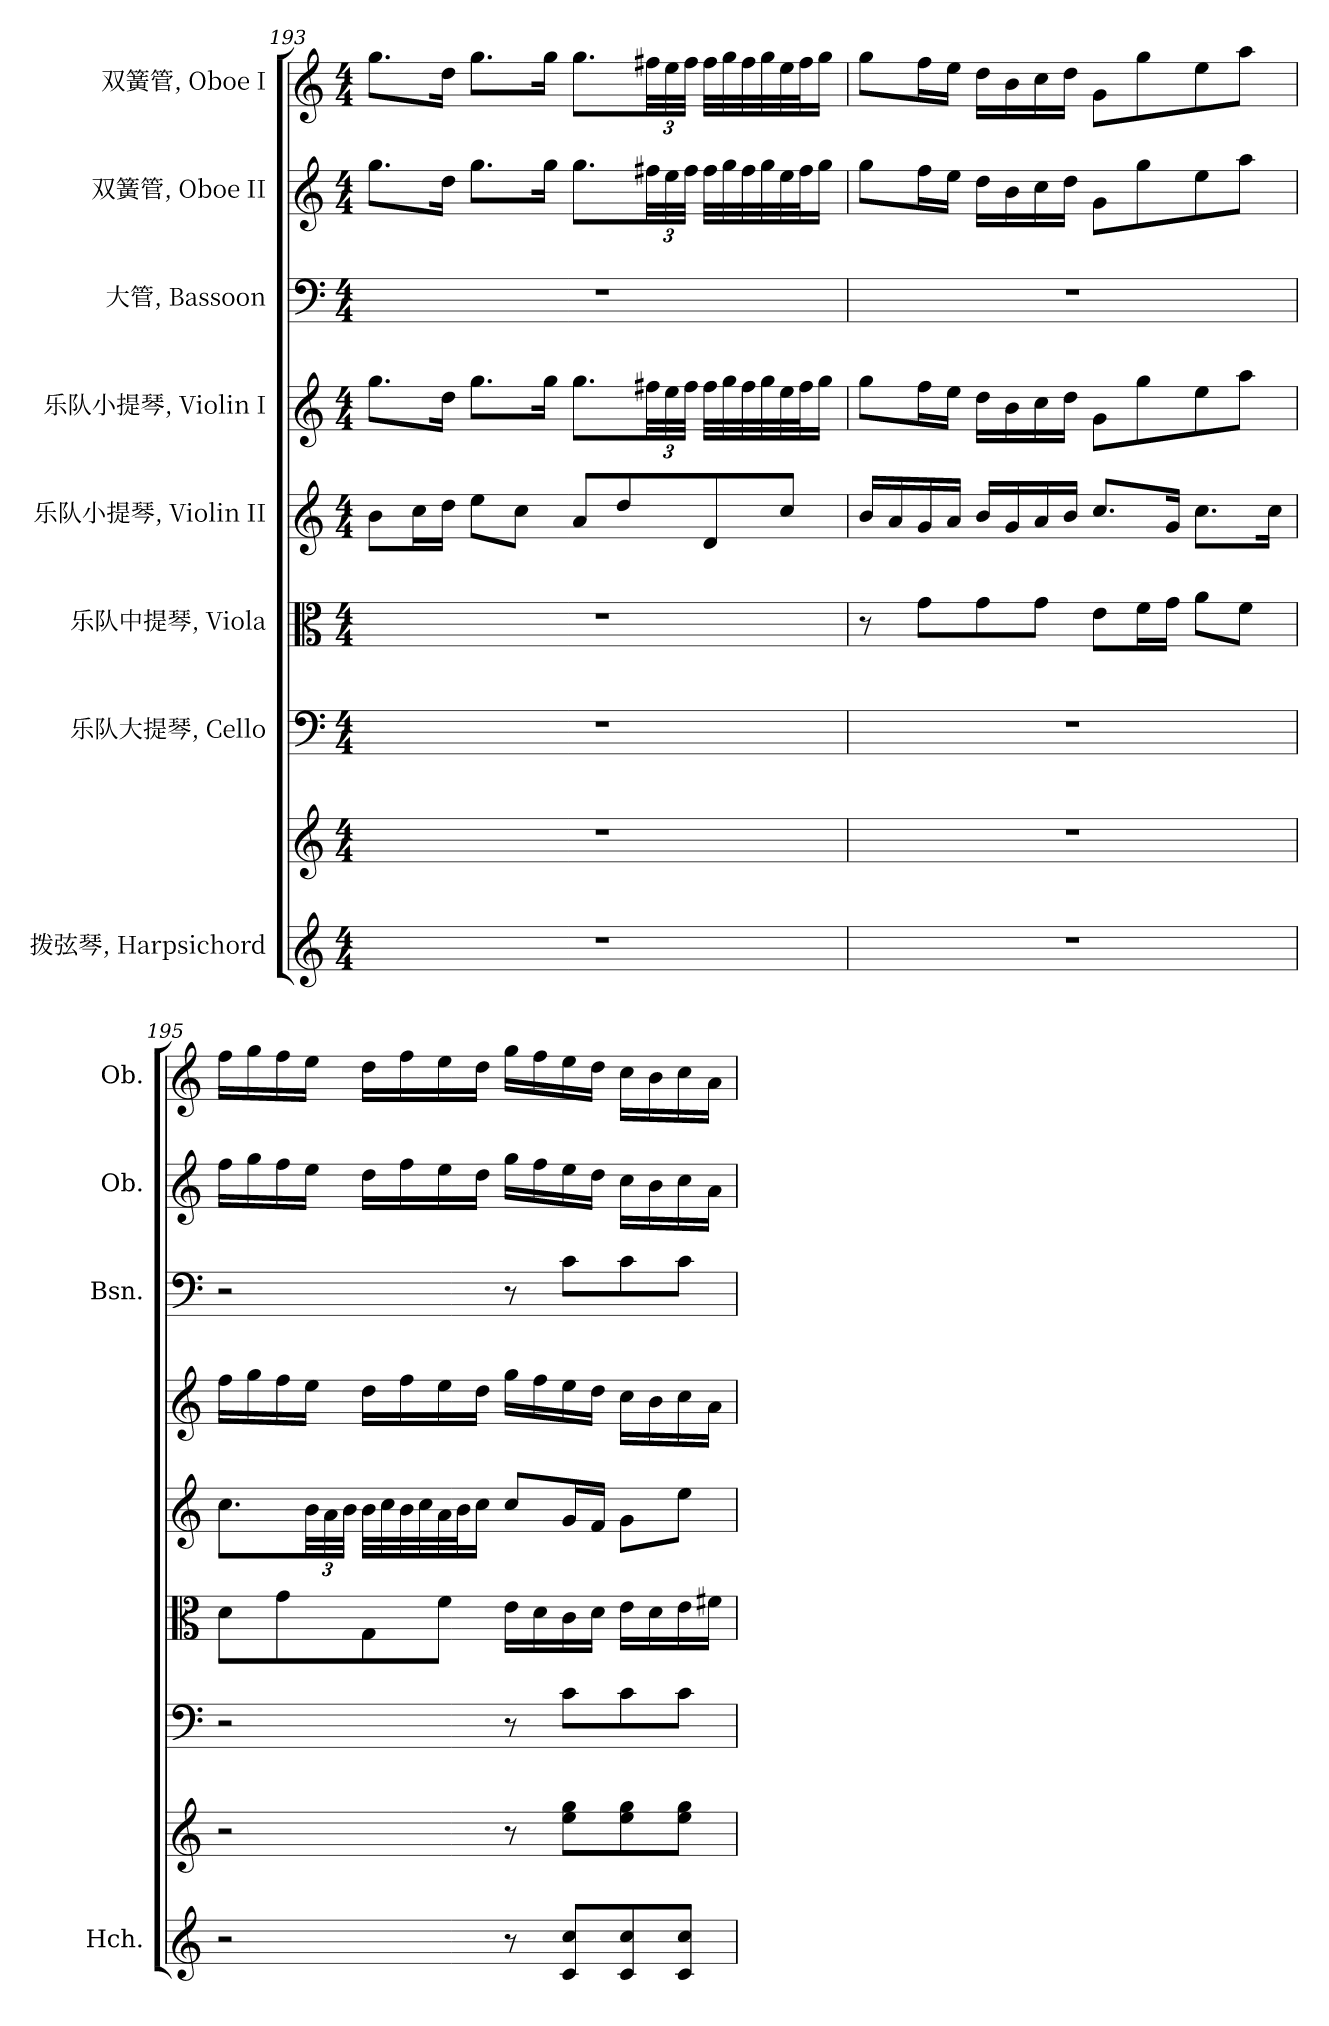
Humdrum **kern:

**kern	**kern	**kern	**kern	**kern	**kern	**kern	**kern	**kern
*part8	*part8	*part7	*part6	*part5	*part4	*part3	*part2	*part1
*staff9	*staff8	*staff7	*staff6	*staff5	*staff4	*staff3	*staff2	*staff1
*I"拨弦琴, Harpsichord	*	*I"乐队大提琴, Cello	*I"乐队中提琴, Viola	*I"乐队小提琴, Violin II	*I"乐队小提琴, Violin I	*I"大管, Bassoon	*I"双簧管, Oboe II	*I"双簧管, Oboe I
*I'Hch.	*	*	*	*	*	*I'Bsn.	*I'Ob.	*I'Ob.
*clefG2	*clefG2	*clefF4	*clefC3	*clefG2	*clefG2	*clefF4	*clefG2	*clefG2
*k[]	*k[]	*k[]	*k[]	*k[]	*k[]	*k[]	*k[]	*k[]
*M4/4	*M4/4	*M4/4	*M4/4	*M4/4	*M4/4	*M4/4	*M4/4	*M4/4
=193	=193	=193	=193	=193	=193	=193	=193	=193
1r	1r	1r	1r	8b\L	8.gg\L	1r	8.gg\L	8.gg\L
.	.	.	.	16cc\L	.	.	.	.
.	.	.	.	16dd\JJ	16dd\Jk	.	16dd\Jk	16dd\Jk
.	.	.	.	8ee\L	8.gg\L	.	8.gg\L	8.gg\L
.	.	.	.	8cc\J	.	.	.	.
.	.	.	.	.	16gg\Jk	.	16gg\Jk	16gg\Jk
.	.	.	.	8a/L	8.gg\L	.	8.gg\L	8.gg\L
.	.	.	.	8dd/	.	.	.	.
*	*	*	*	*	*Xbrackettup	*	*Xbrackettup	*Xbrackettup
.	.	.	.	.	48ff#X\LL	.	48ff#X\LL	48ff#X\LL
.	.	.	.	.	48ee\	.	48ee\	48ee\
.	.	.	.	.	48ff#\JJJ	.	48ff#\JJJ	48ff#\JJJ
.	.	.	.	8d/	32ff#\LLL	.	32ff#\LLL	32ff#\LLL
.	.	.	.	.	32gg\	.	32gg\	32gg\
.	.	.	.	.	32ff#\	.	32ff#\	32ff#\
.	.	.	.	.	32gg\	.	32gg\	32gg\
.	.	.	.	8cc/J	32ee\	.	32ee\	32ee\
.	.	.	.	.	32ff#\J	.	32ff#\J	32ff#\J
.	.	.	.	.	16gg\JJ	.	16gg\JJ	16gg\JJ
!!LO:PB:g=z
=194	=194	=194	=194	=194	=194	=194	=194	=194
1r	1r	1r	8r	16b/LL	8gg\L	1r	8gg\L	8gg\L
.	.	.	.	16a/	.	.	.	.
.	.	.	8g\L	16g/	16ff\L	.	16ff\L	16ff\L
.	.	.	.	16a/JJ	16ee\JJ	.	16ee\JJ	16ee\JJ
.	.	.	8g\	16b/LL	16dd\LL	.	16dd\LL	16dd\LL
.	.	.	.	16g/	16b\	.	16b\	16b\
.	.	.	8g\J	16a/	16cc\	.	16cc\	16cc\
.	.	.	.	16b/JJ	16dd\JJ	.	16dd\JJ	16dd\JJ
.	.	.	8e\L	8.cc/L	8g\L	.	8g\L	8g\L
.	.	.	16f\L	.	8gg\	.	8gg\	8gg\
.	.	.	16g\JJ	16g/Jk	.	.	.	.
.	.	.	8a\L	8.cc\L	8ee\	.	8ee\	8ee\
.	.	.	8f\J	.	8aa\J	.	8aa\J	8aa\J
.	.	.	.	16cc\Jk	.	.	.	.
=195	=195	=195	=195	=195	=195	=195	=195	=195
2r	2r	2r	8d\L	8.cc\L	16ff\LL	2r	16ff\LL	16ff\LL
.	.	.	.	.	16gg\	.	16gg\	16gg\
.	.	.	8g\	.	16ff\	.	16ff\	16ff\
*	*	*	*	*Xbrackettup	*	*	*	*
.	.	.	.	48b\LL	16ee\JJ	.	16ee\JJ	16ee\JJ
.	.	.	.	48a\	.	.	.	.
.	.	.	.	48b\JJJ	.	.	.	.
.	.	.	8G\	32b\LLL	16dd\LL	.	16dd\LL	16dd\LL
.	.	.	.	32cc\	.	.	.	.
.	.	.	.	32b\	16ff\	.	16ff\	16ff\
.	.	.	.	32cc\	.	.	.	.
.	.	.	8f\J	32a\	16ee\	.	16ee\	16ee\
.	.	.	.	32b\J	.	.	.	.
.	.	.	.	16cc\JJ	16dd\JJ	.	16dd\JJ	16dd\JJ
8r	8r	8r	16e\LL	8cc/L	16gg\LL	8r	16gg\LL	16gg\LL
.	.	.	16d\	.	16ff\	.	16ff\	16ff\
8c/ 8cc/L	8ee\ 8gg\L	8c\L	16c\	16g/L	16ee\	8c\L	16ee\	16ee\
.	.	.	16d\JJ	16f/JJ	16dd\JJ	.	16dd\JJ	16dd\JJ
8c/ 8cc/	8ee\ 8gg\	8c\	16e\LL	8g\L	16cc\LL	8c\	16cc\LL	16cc\LL
.	.	.	16d\	.	16b\	.	16b\	16b\
8c/ 8cc/J	8ee\ 8gg\J	8c\J	16e\	8ee\J	16cc\	8c\J	16cc\	16cc\
.	.	.	16f#X\JJ	.	16a\JJ	.	16a\JJ	16a\JJ
=	=	=	=	=	=	=	=	=
*-	*-	*-	*-	*-	*-	*-	*-	*-
